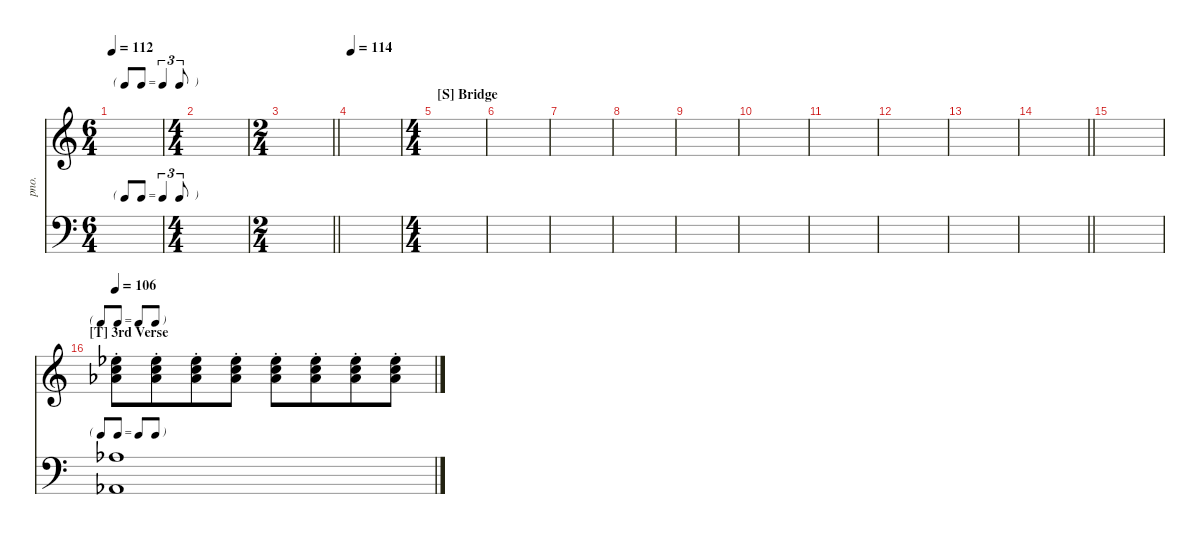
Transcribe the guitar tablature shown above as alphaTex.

\defaultSystemsLayout 4
\hideDynamics
\bracketExtendMode nobrackets
\track ("A.Piano" "pno.") {instrument acousticgrandpiano}
\staff {score}
\tuning (E4 B3 G3 D3 A2 E2)
\ts (6 4)
\beaming (8 6 6)
\tf triplet8th
\tempo 112
\clef g2
\ks c
|
\ts (4 4)
\beaming (8 2 2 2 2)
|
\ts (2 4)
\beaming (8 2 2)
\barLineRight lightlight
|
\tempo 114
|
\ts (4 4)
\beaming (8 2 2 2 2)
\section ("S" "Bridge")
|
|
|
|
|
|
|
|
|
\barLineRight lightlight
|
|
\tf none
\section ("T" "3rd Verse")
\tempo 106
(11.1{st acc b} 8.1{st} 4.1{st acc b}).8 (11.1{st acc b} 8.1{st} 4.1{st acc b}).8{beam merge} (11.1{st acc b} 8.1{st} 4.1{st acc b}).8 (11.1{st acc b} 8.1{st} 4.1{st acc b}).8 (11.1{st acc b} 8.1{st} 4.1{st acc b}).8 (11.1{st acc b} 8.1{st} 4.1{st acc b}).8{beam merge} (11.1{st acc b} 8.1{st} 4.1{st acc b}).8 (11.1{st acc b} 8.1{st} 4.1{st acc b}).8
\staff {score}
\tuning (G2 D2 A1 E1 B0)
\clef f4
\ottava regular
\simile none
\ks c
|
|
\barLineRight lightlight
|
|
|
|
|
|
|
|
|
|
|
\barLineRight lightlight
|
|
(13.1{acc b} 1.1{acc b}).1
